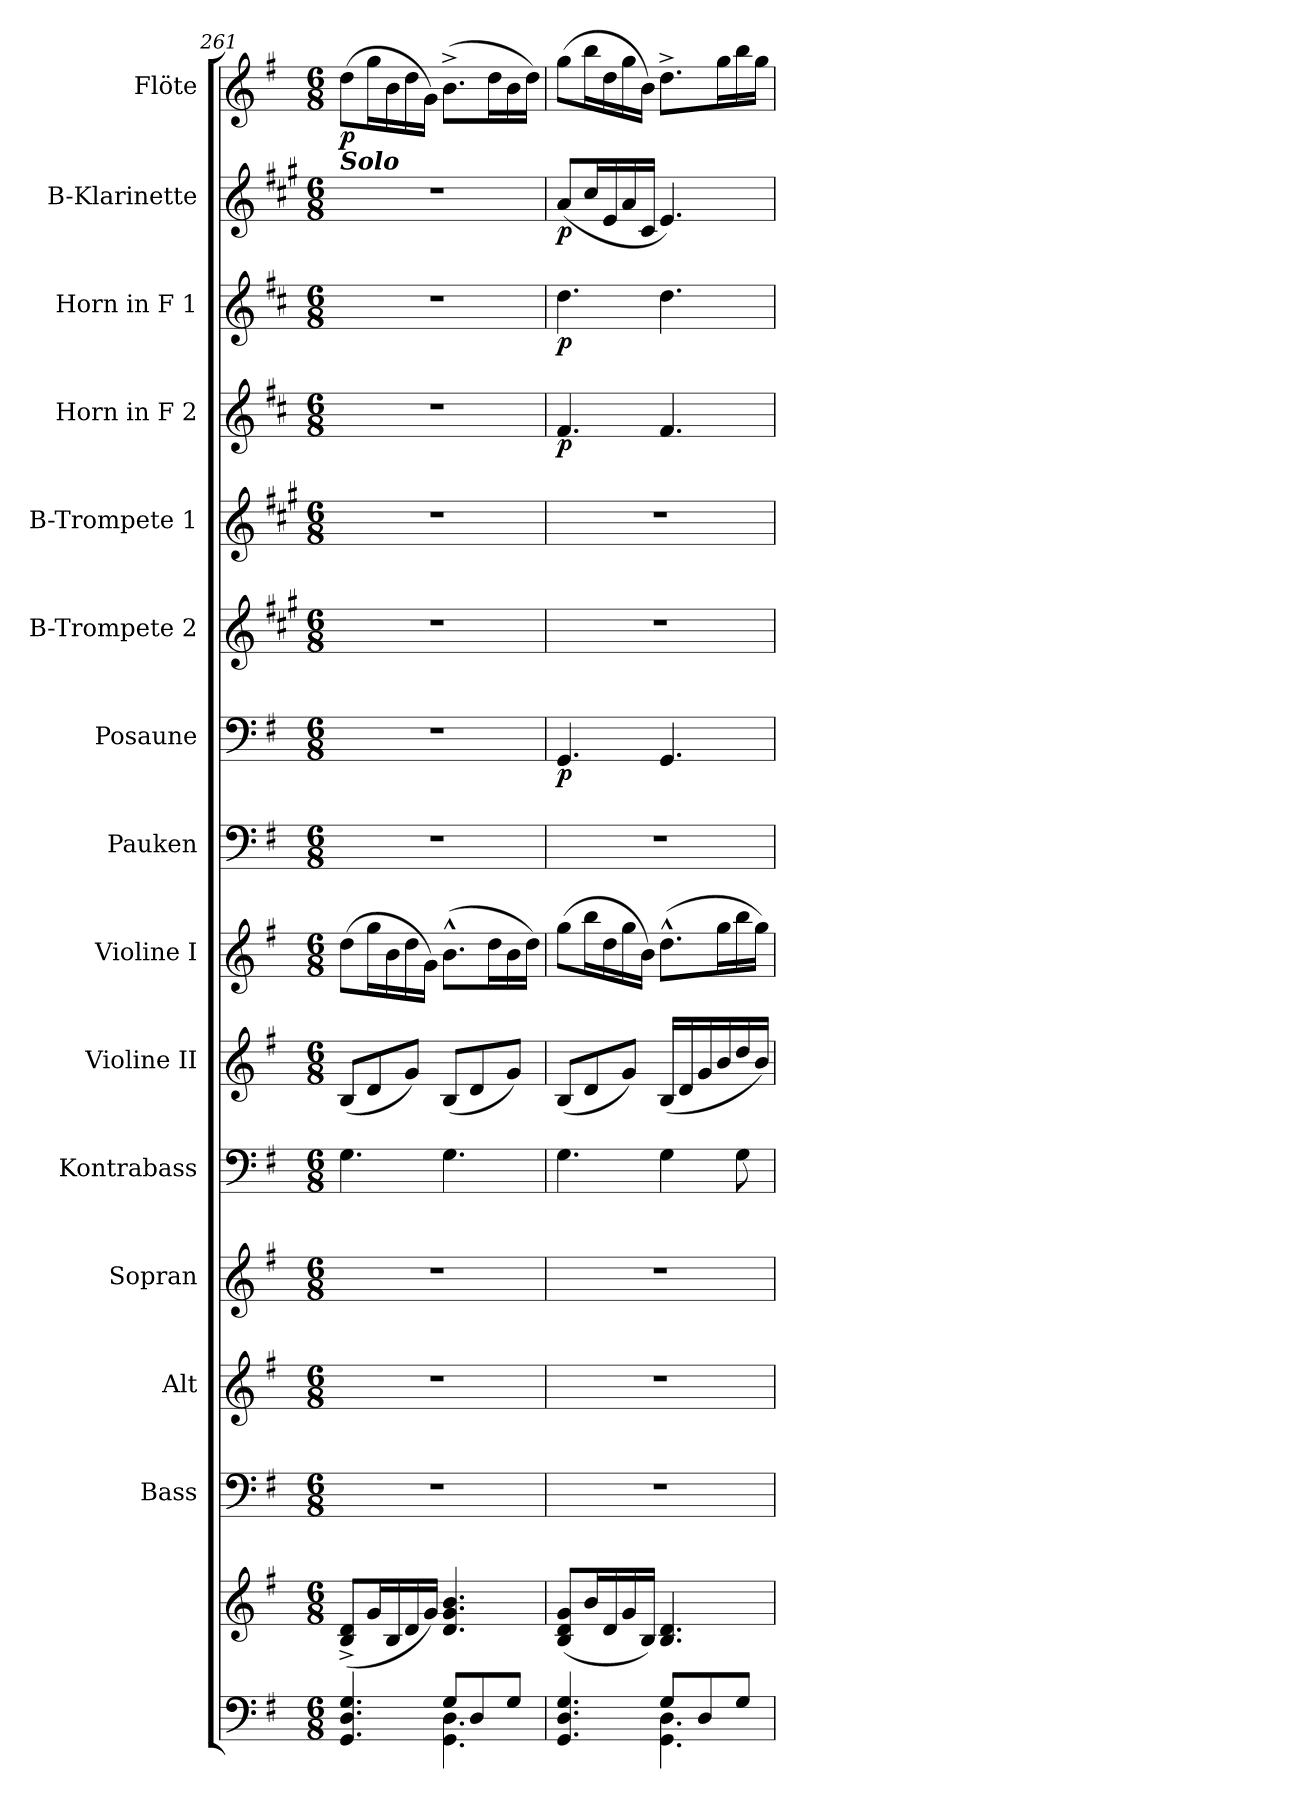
**kern	**kern	**kern	**kern	**kern	**kern	**kern	**kern	**kern	**kern	**dynam	**kern	**kern	**kern	**dynam	**kern	**dynam	**kern	**dynam	**kern	**dynam
*part15	*part15	*part14	*part13	*part12	*part11	*part10	*part9	*part8	*part7	*part7	*part6	*part5	*part4	*part4	*part3	*part3	*part2	*part2	*part1	*part1
*staff16	*staff15	*staff14	*staff13	*staff12	*staff11	*staff10	*staff9	*staff8	*staff7	*staff7	*staff6	*staff5	*staff4	*staff4	*staff3	*staff3	*staff2	*staff2	*staff1	*staff1
*	*	*I"Bass	*I"Alt	*I"Sopran	*I"Kontrabass	*I"Violine II	*I"Violine I	*I"Pauken	*I"Posaune	*	*I"B-Trompete 2	*I"B-Trompete 1	*I"Horn in F 2	*	*I"Horn in F 1	*	*I"B-Klarinette	*	*I"Flöte	*
*	*	*I'B.	*I'A.	*I'S.	*I'Kb.	*I'Vl. II	*I'Vl. I	*I'Pk.	*I'Pos.	*	*I'B Trp. 2	*I'B Trp. 1	*	*	*	*	*I'B Kl.	*	*I'Fl.	*
*clefF4	*clefG2	*clefF4	*clefG2	*clefG2	*clefF4	*clefG2	*clefG2	*clefF4	*clefF4	*	*clefG2	*clefG2	*clefG2	*	*clefG2	*	*clefG2	*	*clefG2	*
*	*	*	*	*	*ITrd7c12	*	*	*	*	*	*ITrd1c2	*ITrd1c2	*ITrd4c7	*	*ITrd4c7	*	*ITrd1c2	*	*	*
*k[f#]	*k[f#]	*k[f#]	*k[f#]	*k[f#]	*k[f#]	*k[f#]	*k[f#]	*k[f#]	*k[f#]	*	*k[f#]	*k[f#]	*k[f#]	*	*k[f#]	*	*k[f#]	*	*k[f#]	*
*G:	*G:	*G:	*G:	*G:	*G:	*G:	*G:	*G:	*G:	*	*G:	*G:	*G:	*	*G:	*	*G:	*	*G:	*
*M6/8	*M6/8	*M6/8	*M6/8	*M6/8	*M6/8	*M6/8	*M6/8	*M6/8	*M6/8	*	*M6/8	*M6/8	*M6/8	*	*M6/8	*	*M6/8	*	*M6/8	*
=261	=261	=261	=261	=261	=261	=261	=261	=261	=261	=261	=261	=261	=261	=261	=261	=261	=261	=261	=261	=261
*^	*	*	*	*	*	*	*	*	*	*	*	*	*	*	*	*	*	*	*	*
!	!	!	!	!	!	!	!	!	!	!	!	!	!	!	!	!	!	!	!	!LO:TX:b:Bi:t=Solo	!
!	!	!	!	!	!	!	!	!	!	!	!	!	!	!	!	!	!	!	!	!	!LO:DY:b
4.GG/ 4.D/ 4.G/	4.ryy	(<8B/^> 8d/^>L	2.r	2.r	2.r	4.GG\	(<8B/L	(>8dd\L	2.r	2.r	.	2.r	2.r	2.r	.	2.r	.	2.r	.	(>8dd\L	p
.	.	16g/L	.	.	.	.	8d/	16gg\L	.	.	.	.	.	.	.	.	.	.	.	16gg\L	.
.	.	16B/	.	.	.	.	.	16b\	.	.	.	.	.	.	.	.	.	.	.	16b\	.
.	.	16d/	.	.	.	.	8g/J)	16dd\	.	.	.	.	.	.	.	.	.	.	.	16dd\	.
.	.	16g/JJ)	.	.	.	.	.	16g\JJ)	.	.	.	.	.	.	.	.	.	.	.	16g\JJ)	.
8G/L	4.GG\ 4.D\	4.d/ 4.g/ 4.b/	.	.	.	4.GG\	(<8B/L	(>8.b^^>\L	.	.	.	.	.	.	.	.	.	.	.	(>8.b^>\L	.
8D/	.	.	.	.	.	.	8d/	.	.	.	.	.	.	.	.	.	.	.	.	.	.
.	.	.	.	.	.	.	.	16dd\L	.	.	.	.	.	.	.	.	.	.	.	16dd\L	.
8G/J	.	.	.	.	.	.	8g/J)	16b\	.	.	.	.	.	.	.	.	.	.	.	16b\	.
.	.	.	.	.	.	.	.	16dd\JJ)	.	.	.	.	.	.	.	.	.	.	.	16dd\JJ)	.
=262	=262	=262	=262	=262	=262	=262	=262	=262	=262	=262	=262	=262	=262	=262	=262	=262	=262	=262	=262	=262	=262
!	!	!	!	!	!	!	!	!	!	!	!LO:DY:b	!	!	!	!LO:DY:b	!	!LO:DY:b	!	!LO:DY:b	!	!
4.GG/ 4.D/ 4.G/	4.ryy	(<8B/ 8d/ 8g/L	2.r	2.r	2.r	4.GG\	(<8B/L	(>8gg\L	2.r	4.GG/	p	2.r	2.r	4.B/	p	4.g\	p	(<8g/L	p	(>8gg\L	.
.	.	16b/L	.	.	.	.	8d/	16bb\L	.	.	.	.	.	.	.	.	.	16b/L	.	16bb\L	.
.	.	16d/	.	.	.	.	.	16dd\	.	.	.	.	.	.	.	.	.	16d/	.	16dd\	.
.	.	16g/	.	.	.	.	8g/J)	16gg\	.	.	.	.	.	.	.	.	.	16g/	.	16gg\	.
.	.	16B/JJ)	.	.	.	.	.	16b\JJ)	.	.	.	.	.	.	.	.	.	16B/JJ	.	16b\JJ)	.
8G/L	4.GG\ 4.D\	4.B/ 4.d/	.	.	.	4GG\	(<16B/LL	(>8.dd^^>\L	.	4.GG/	.	.	.	4.B/	.	4.g\	.	4.d/)	.	8.dd^>\L	.
.	.	.	.	.	.	.	16d/	.	.	.	.	.	.	.	.	.	.	.	.	.	.
8D/	.	.	.	.	.	.	16g/	.	.	.	.	.	.	.	.	.	.	.	.	.	.
.	.	.	.	.	.	.	16b/	16gg\L	.	.	.	.	.	.	.	.	.	.	.	16gg\L	.
8G/J	.	.	.	.	.	8GG\	16dd/	16bb\	.	.	.	.	.	.	.	.	.	.	.	16bb\	.
.	.	.	.	.	.	.	16b/JJ)	16gg\JJ)	.	.	.	.	.	.	.	.	.	.	.	16gg\JJ	.
*v	*v	*	*	*	*	*	*	*	*	*	*	*	*	*	*	*	*	*	*	*	*
=	=	=	=	=	=	=	=	=	=	=	=	=	=	=	=	=	=	=	=	=
*-	*-	*-	*-	*-	*-	*-	*-	*-	*-	*-	*-	*-	*-	*-	*-	*-	*-	*-	*-	*-
